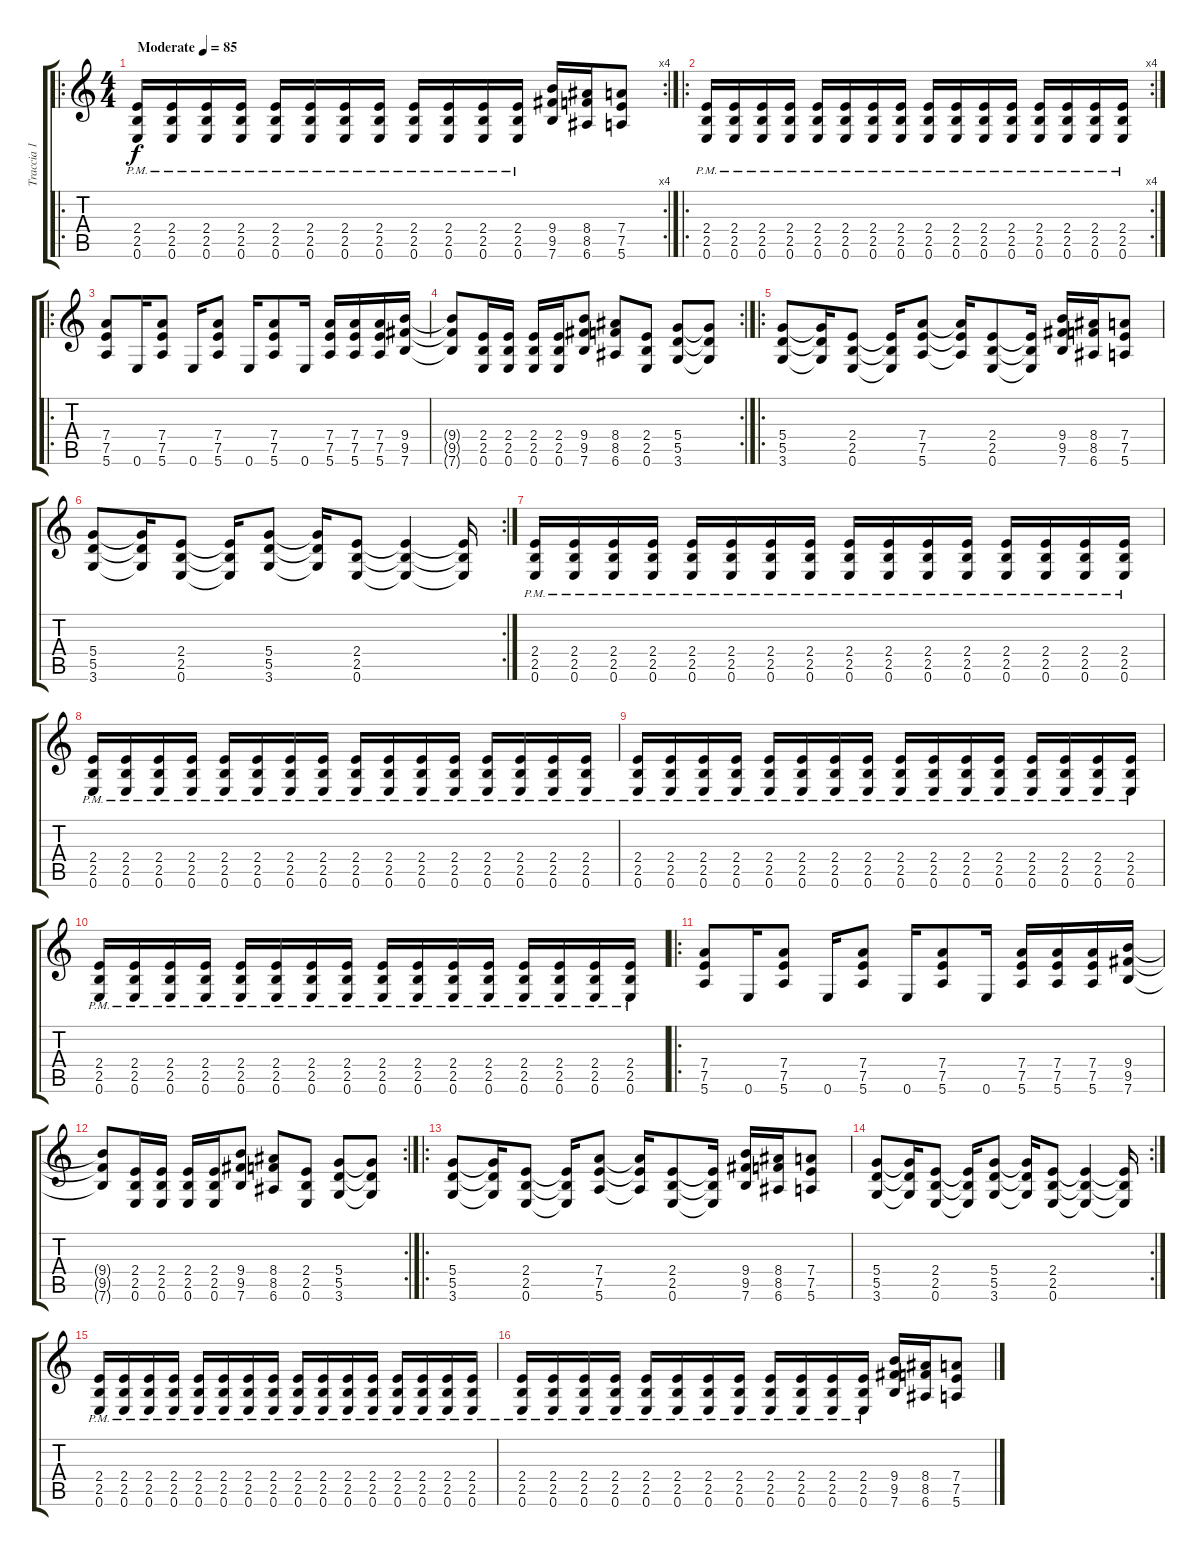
\track ("Traccia 1" "Traccia 1") {instrument distortionguitar}
\staff {score tabs}
\tuning (E4 B3 G3 D3 A2 E2) {hide}
\ro
\rc 4
\ts (4 4)
\tempo (85 "Moderate")
\clef g2
\ks c
(2.4{pm} 2.5{pm} 0.6{pm}).16{dy f instrument distortionguitar} (2.4{pm} 2.5{pm} 0.6{pm}).16 (2.4{pm} 2.5{pm} 0.6{pm}).16 (2.4{pm} 2.5{pm} 0.6{pm}).16 (2.4{pm} 2.5{pm} 0.6{pm}).16 (2.4{pm} 2.5{pm} 0.6{pm}).16 (2.4{pm} 2.5{pm} 0.6{pm}).16 (2.4{pm} 2.5{pm} 0.6{pm}).16 (2.4{pm} 2.5{pm} 0.6{pm}).16 (2.4{pm} 2.5{pm} 0.6{pm}).16 (2.4{pm} 2.5{pm} 0.6{pm}).16 (2.4{pm} 2.5{pm} 0.6{pm}).16 (9.4 9.5 7.6).16 (8.4 8.5 6.6).16 (7.4 7.5 5.6).8 |
\ro
\rc 4
(2.4{pm} 2.5{pm} 0.6{pm}).16 (2.4{pm} 2.5{pm} 0.6{pm}).16 (2.4{pm} 2.5{pm} 0.6{pm}).16 (2.4{pm} 2.5{pm} 0.6{pm}).16 (2.4{pm} 2.5{pm} 0.6{pm}).16 (2.4{pm} 2.5{pm} 0.6{pm}).16 (2.4{pm} 2.5{pm} 0.6{pm}).16 (2.4{pm} 2.5{pm} 0.6{pm}).16 (2.4{pm} 2.5{pm} 0.6{pm}).16 (2.4{pm} 2.5{pm} 0.6{pm}).16 (2.4{pm} 2.5{pm} 0.6{pm}).16 (2.4{pm} 2.5{pm} 0.6{pm}).16 (2.4{pm} 2.5{pm} 0.6{pm}).16 (2.4{pm} 2.5{pm} 0.6{pm}).16 (2.4{pm} 2.5{pm} 0.6{pm}).16 (2.4{pm} 2.5{pm} 0.6{pm}).16 |
\ro
(7.4 7.5 5.6).8 0.6.16 (7.4 7.5 5.6).8 0.6.16 (7.4 7.5 5.6).8 0.6.16 (7.4 7.5 5.6).8 0.6.16 (7.4 7.5 5.6).16 (7.4 7.5 5.6).16 (7.4 7.5 5.6).16 (9.4 9.5 7.6).16 |
\rc 2
(9.4{t} 9.5{t} 7.6{t}).8 (2.4 2.5 0.6).16 (2.4 2.5 0.6).16 (2.4 2.5 0.6).16 (2.4 2.5 0.6).16 (9.4 9.5 7.6).8 (8.4 8.5 6.6).8 (2.4 2.5 0.6).8 (5.4 5.5 3.6).8 (5.4{t} 5.5{t} 3.6{t}).8 |
\ro
(5.4 5.5 3.6).8 (5.4{t} 5.5{t} 3.6{t}).16 (2.4 2.5 0.6).8 (2.4{t} 2.5{t} 0.6{t}).16 (7.4 7.5 5.6).8 (7.4{t} 7.5{t} 5.6{t}).16 (2.4 2.5 0.6).8 (2.4{t} 2.5{t} 0.6{t}).16 (9.4 9.5 7.6).16 (8.4 8.5 6.6).16 (7.4 7.5 5.6).8 |
\rc 2
(5.4 5.5 3.6).8 (5.4{t} 5.5{t} 3.6{t}).16 (2.4 2.5 0.6).8 (2.4{t} 2.5{t} 0.6{t}).16 (5.4 5.5 3.6).8 (5.4{t} 5.5{t} 3.6{t}).16 (2.4 2.5 0.6).8 (2.4{t} 2.5{t} 0.6{t}).4 (2.4{t} 2.5{t} 0.6{t}).16 |
(2.4{pm} 2.5{pm} 0.6{pm}).16 (2.4{pm} 2.5{pm} 0.6{pm}).16 (2.4{pm} 2.5{pm} 0.6{pm}).16 (2.4{pm} 2.5{pm} 0.6{pm}).16 (2.4{pm} 2.5{pm} 0.6{pm}).16 (2.4{pm} 2.5{pm} 0.6{pm}).16 (2.4{pm} 2.5{pm} 0.6{pm}).16 (2.4{pm} 2.5{pm} 0.6{pm}).16 (2.4{pm} 2.5{pm} 0.6{pm}).16 (2.4{pm} 2.5{pm} 0.6{pm}).16 (2.4{pm} 2.5{pm} 0.6{pm}).16 (2.4{pm} 2.5{pm} 0.6{pm}).16 (2.4{pm} 2.5{pm} 0.6{pm}).16 (2.4{pm} 2.5{pm} 0.6{pm}).16 (2.4{pm} 2.5{pm} 0.6{pm}).16 (2.4{pm} 2.5{pm} 0.6{pm}).16 |
(2.4{pm} 2.5{pm} 0.6{pm}).16 (2.4{pm} 2.5{pm} 0.6{pm}).16 (2.4{pm} 2.5{pm} 0.6{pm}).16 (2.4{pm} 2.5{pm} 0.6{pm}).16 (2.4{pm} 2.5{pm} 0.6{pm}).16 (2.4{pm} 2.5{pm} 0.6{pm}).16 (2.4{pm} 2.5{pm} 0.6{pm}).16 (2.4{pm} 2.5{pm} 0.6{pm}).16 (2.4{pm} 2.5{pm} 0.6{pm}).16 (2.4{pm} 2.5{pm} 0.6{pm}).16 (2.4{pm} 2.5{pm} 0.6{pm}).16 (2.4{pm} 2.5{pm} 0.6{pm}).16 (2.4{pm} 2.5{pm} 0.6{pm}).16 (2.4{pm} 2.5{pm} 0.6{pm}).16 (2.4{pm} 2.5{pm} 0.6{pm}).16 (2.4{pm} 2.5{pm} 0.6{pm}).16 |
(2.4{pm} 2.5{pm} 0.6{pm}).16 (2.4{pm} 2.5{pm} 0.6{pm}).16 (2.4{pm} 2.5{pm} 0.6{pm}).16 (2.4{pm} 2.5{pm} 0.6{pm}).16 (2.4{pm} 2.5{pm} 0.6{pm}).16 (2.4{pm} 2.5{pm} 0.6{pm}).16 (2.4{pm} 2.5{pm} 0.6{pm}).16 (2.4{pm} 2.5{pm} 0.6{pm}).16 (2.4{pm} 2.5{pm} 0.6{pm}).16 (2.4{pm} 2.5{pm} 0.6{pm}).16 (2.4{pm} 2.5{pm} 0.6{pm}).16 (2.4{pm} 2.5{pm} 0.6{pm}).16 (2.4{pm} 2.5{pm} 0.6{pm}).16 (2.4{pm} 2.5{pm} 0.6{pm}).16 (2.4{pm} 2.5{pm} 0.6{pm}).16 (2.4{pm} 2.5{pm} 0.6{pm}).16 |
(2.4{pm} 2.5{pm} 0.6{pm}).16 (2.4{pm} 2.5{pm} 0.6{pm}).16 (2.4{pm} 2.5{pm} 0.6{pm}).16 (2.4{pm} 2.5{pm} 0.6{pm}).16 (2.4{pm} 2.5{pm} 0.6{pm}).16 (2.4{pm} 2.5{pm} 0.6{pm}).16 (2.4{pm} 2.5{pm} 0.6{pm}).16 (2.4{pm} 2.5{pm} 0.6{pm}).16 (2.4{pm} 2.5{pm} 0.6{pm}).16 (2.4{pm} 2.5{pm} 0.6{pm}).16 (2.4{pm} 2.5{pm} 0.6{pm}).16 (2.4{pm} 2.5{pm} 0.6{pm}).16 (2.4{pm} 2.5{pm} 0.6{pm}).16 (2.4{pm} 2.5{pm} 0.6{pm}).16 (2.4{pm} 2.5{pm} 0.6{pm}).16 (2.4{pm} 2.5{pm} 0.6{pm}).16 |
\ro
(7.4 7.5 5.6).8 0.6.16 (7.4 7.5 5.6).8 0.6.16 (7.4 7.5 5.6).8 0.6.16 (7.4 7.5 5.6).8 0.6.16 (7.4 7.5 5.6).16 (7.4 7.5 5.6).16 (7.4 7.5 5.6).16 (9.4 9.5 7.6).16 |
\rc 2
(9.4{t} 9.5{t} 7.6{t}).8 (2.4 2.5 0.6).16 (2.4 2.5 0.6).16 (2.4 2.5 0.6).16 (2.4 2.5 0.6).16 (9.4 9.5 7.6).8 (8.4 8.5 6.6).8 (2.4 2.5 0.6).8 (5.4 5.5 3.6).8 (5.4{t} 5.5{t} 3.6{t}).8 |
\ro
(5.4 5.5 3.6).8 (5.4{t} 5.5{t} 3.6{t}).16 (2.4 2.5 0.6).8 (2.4{t} 2.5{t} 0.6{t}).16 (7.4 7.5 5.6).8 (7.4{t} 7.5{t} 5.6{t}).16 (2.4 2.5 0.6).8 (2.4{t} 2.5{t} 0.6{t}).16 (9.4 9.5 7.6).16 (8.4 8.5 6.6).16 (7.4 7.5 5.6).8 |
\rc 2
(5.4 5.5 3.6).8 (5.4{t} 5.5{t} 3.6{t}).16 (2.4 2.5 0.6).8 (2.4{t} 2.5{t} 0.6{t}).16 (5.4 5.5 3.6).8 (5.4{t} 5.5{t} 3.6{t}).16 (2.4 2.5 0.6).8 (2.4{t} 2.5{t} 0.6{t}).4 (2.4{t} 2.5{t} 0.6{t}).16 |
(2.4{pm} 2.5{pm} 0.6{pm}).16 (2.4{pm} 2.5{pm} 0.6{pm}).16 (2.4{pm} 2.5{pm} 0.6{pm}).16 (2.4{pm} 2.5{pm} 0.6{pm}).16 (2.4{pm} 2.5{pm} 0.6{pm}).16 (2.4{pm} 2.5{pm} 0.6{pm}).16 (2.4{pm} 2.5{pm} 0.6{pm}).16 (2.4{pm} 2.5{pm} 0.6{pm}).16 (2.4{pm} 2.5{pm} 0.6{pm}).16 (2.4{pm} 2.5{pm} 0.6{pm}).16 (2.4{pm} 2.5{pm} 0.6{pm}).16 (2.4{pm} 2.5{pm} 0.6{pm}).16 (2.4{pm} 2.5{pm} 0.6{pm}).16 (2.4{pm} 2.5{pm} 0.6{pm}).16 (2.4{pm} 2.5{pm} 0.6{pm}).16 (2.4{pm} 2.5{pm} 0.6{pm}).16 |
(2.4{pm} 2.5{pm} 0.6{pm}).16 (2.4{pm} 2.5{pm} 0.6{pm}).16 (2.4{pm} 2.5{pm} 0.6{pm}).16 (2.4{pm} 2.5{pm} 0.6{pm}).16 (2.4{pm} 2.5{pm} 0.6{pm}).16 (2.4{pm} 2.5{pm} 0.6{pm}).16 (2.4{pm} 2.5{pm} 0.6{pm}).16 (2.4{pm} 2.5{pm} 0.6{pm}).16 (2.4{pm} 2.5{pm} 0.6{pm}).16 (2.4{pm} 2.5{pm} 0.6{pm}).16 (2.4{pm} 2.5{pm} 0.6{pm}).16 (2.4{pm} 2.5{pm} 0.6{pm}).16 (9.4 9.5 7.6).16 (8.4 8.5 6.6).16 (7.4 7.5 5.6).8
